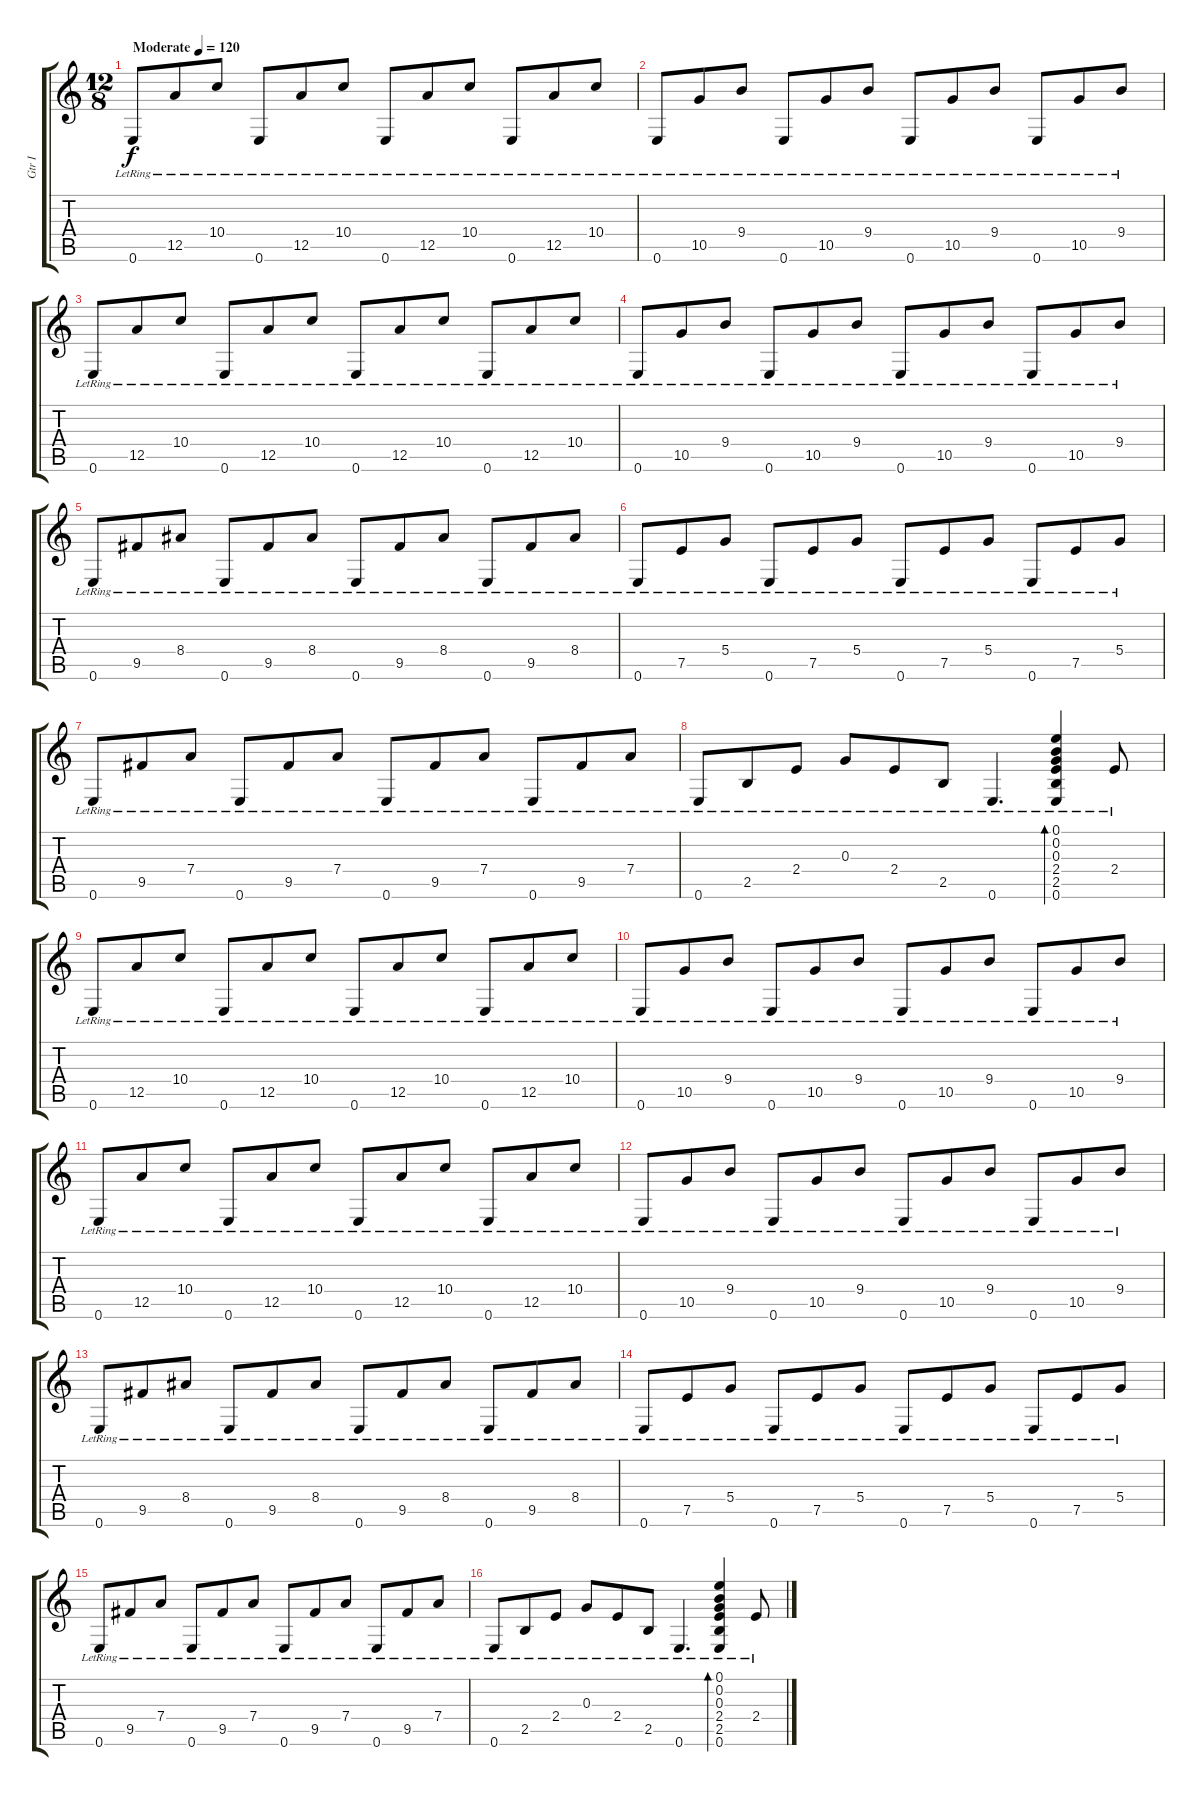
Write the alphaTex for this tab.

\track ("Gtr I" "Gtr I") {instrument acousticguitarsteel}
\staff {score tabs}
\tuning (E4 B3 G3 D3 A2 E2) {hide}
\ts (12 8)
\tempo (120 "Moderate")
\clef g2
\ks c
0.6{lr}.8{dy f instrument acousticguitarsteel} 12.5{lr}.8 10.4{lr}.8 0.6{lr}.8 12.5{lr}.8 10.4{lr}.8 0.6{lr}.8 12.5{lr}.8 10.4{lr}.8 0.6{lr}.8 12.5{lr}.8 10.4{lr}.8 |
0.6{lr}.8 10.5{lr}.8 9.4{lr}.8 0.6{lr}.8 10.5{lr}.8 9.4{lr}.8 0.6{lr}.8 10.5{lr}.8 9.4{lr}.8 0.6{lr}.8 10.5{lr}.8 9.4{lr}.8 |
0.6{lr}.8 12.5{lr}.8 10.4{lr}.8 0.6{lr}.8 12.5{lr}.8 10.4{lr}.8 0.6{lr}.8 12.5{lr}.8 10.4{lr}.8 0.6{lr}.8 12.5{lr}.8 10.4{lr}.8 |
0.6{lr}.8 10.5{lr}.8 9.4{lr}.8 0.6{lr}.8 10.5{lr}.8 9.4{lr}.8 0.6{lr}.8 10.5{lr}.8 9.4{lr}.8 0.6{lr}.8 10.5{lr}.8 9.4{lr}.8 |
0.6{lr}.8 9.5{lr}.8 8.4{lr}.8 0.6{lr}.8 9.5{lr}.8 8.4{lr}.8 0.6{lr}.8 9.5{lr}.8 8.4{lr}.8 0.6{lr}.8 9.5{lr}.8 8.4{lr}.8 |
0.6{lr}.8 7.5{lr}.8 5.4{lr}.8 0.6{lr}.8 7.5{lr}.8 5.4{lr}.8 0.6{lr}.8 7.5{lr}.8 5.4{lr}.8 0.6{lr}.8 7.5{lr}.8 5.4{lr}.8 |
0.6{lr}.8 9.5{lr}.8 7.4{lr}.8 0.6{lr}.8 9.5{lr}.8 7.4{lr}.8 0.6{lr}.8 9.5{lr}.8 7.4{lr}.8 0.6{lr}.8 9.5{lr}.8 7.4{lr}.8 |
0.6{lr}.8 2.5{lr}.8 2.4{lr}.8 0.3{lr}.8 2.4{lr}.8 2.5{lr}.8 0.6{lr}.4{d} (0.1{lr} 0.2{lr} 0.3{lr} 2.4{lr} 2.5 0.6{lr}).4{bd 120} 2.4{lr}.8 |
0.6{lr}.8 12.5{lr}.8 10.4{lr}.8 0.6{lr}.8 12.5{lr}.8 10.4{lr}.8 0.6{lr}.8 12.5{lr}.8 10.4{lr}.8 0.6{lr}.8 12.5{lr}.8 10.4{lr}.8 |
0.6{lr}.8 10.5{lr}.8 9.4{lr}.8 0.6{lr}.8 10.5{lr}.8 9.4{lr}.8 0.6{lr}.8 10.5{lr}.8 9.4{lr}.8 0.6{lr}.8 10.5{lr}.8 9.4{lr}.8 |
0.6{lr}.8 12.5{lr}.8 10.4{lr}.8 0.6{lr}.8 12.5{lr}.8 10.4{lr}.8 0.6{lr}.8 12.5{lr}.8 10.4{lr}.8 0.6{lr}.8 12.5{lr}.8 10.4{lr}.8 |
0.6{lr}.8 10.5{lr}.8 9.4{lr}.8 0.6{lr}.8 10.5{lr}.8 9.4{lr}.8 0.6{lr}.8 10.5{lr}.8 9.4{lr}.8 0.6{lr}.8 10.5{lr}.8 9.4{lr}.8 |
0.6{lr}.8 9.5{lr}.8 8.4{lr}.8 0.6{lr}.8 9.5{lr}.8 8.4{lr}.8 0.6{lr}.8 9.5{lr}.8 8.4{lr}.8 0.6{lr}.8 9.5{lr}.8 8.4{lr}.8 |
0.6{lr}.8 7.5{lr}.8 5.4{lr}.8 0.6{lr}.8 7.5{lr}.8 5.4{lr}.8 0.6{lr}.8 7.5{lr}.8 5.4{lr}.8 0.6{lr}.8 7.5{lr}.8 5.4{lr}.8 |
0.6{lr}.8 9.5{lr}.8 7.4{lr}.8 0.6{lr}.8 9.5{lr}.8 7.4{lr}.8 0.6{lr}.8 9.5{lr}.8 7.4{lr}.8 0.6{lr}.8 9.5{lr}.8 7.4{lr}.8 |
0.6{lr}.8 2.5{lr}.8 2.4{lr}.8 0.3{lr}.8 2.4{lr}.8 2.5{lr}.8 0.6{lr}.4{d} (0.1{lr} 0.2{lr} 0.3{lr} 2.4{lr} 2.5 0.6{lr}).4{bd 120} 2.4{lr}.8
